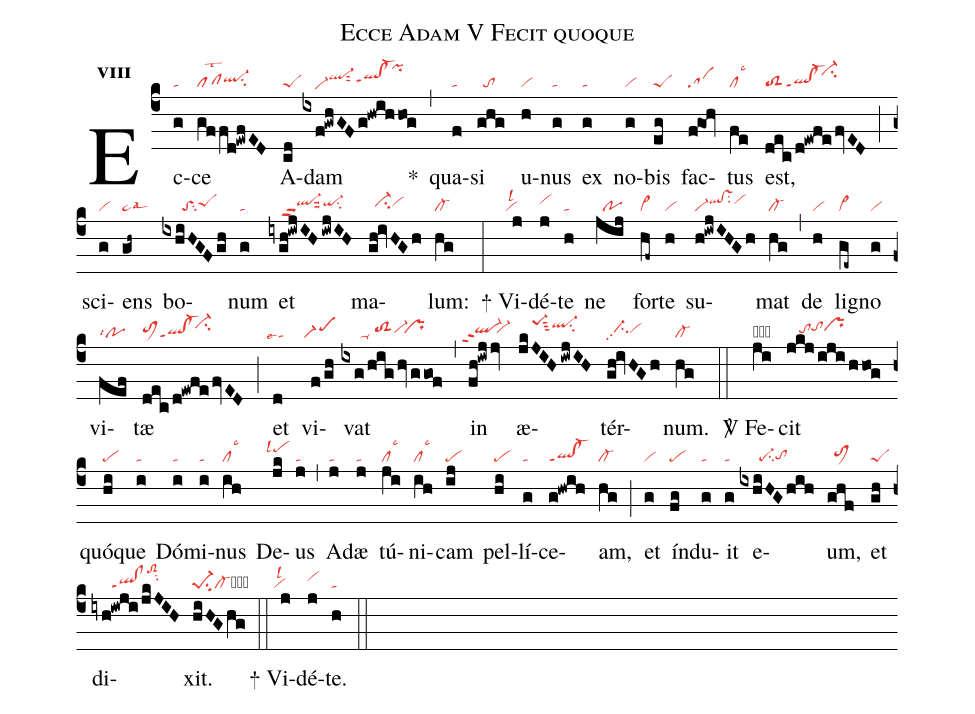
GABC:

name:Ecce Adam V Fecit quoque;
office-part:re;
mode:8;
nabc-lines:1;
%%
initial-style: 1;
name: Ecce Adam quasi unus;
mode: 8;
office-part: Responsorium;
annotation: Resp.;
annotation: viii;
nabc-lines:1;
%%
(c4) Ec(g|ta)ce(gffd!ewfED|pflst2ql-hhsu2) A(cd|peS)dam(ixf!gwhGFg!hwihhog|////vi-heql-hisut2qlhh!cl-hhppt1``pihm) <sp>*</sp>(,) qua(f|ta)si(ghg|//to) u(h|vi)nus(g|ta) ex(g|ta) no(g|vi)bis(eg|peS) fac(f!goh|sa)tus(fe|cllsc3) est,(dec/d!ewfe/fvED|toS2ql!cl-ppt1``ci-hk) (;) sci(g|vi)ens(gh~|ta>lsal3) bo(ixhiHGFgh|//////toSsu2peShh)num(g|ta) et(iygh!iwjIH/iwjIH|////ql-hhppu2suu2qi-hhsu2) ma(gh!ivHGh|//ci-hhvihh)lum:(hg|cl-) (:)
<sp>+</sp> Vi(j|``vilsl2)dé(j|vihi)te(h|ta) ne(jij|//po) for(hf~|vi>)te(h|vi) su(h!iwjIHGh|vi-qlhi!vshisu2vihi)mat(hg|cl-) (,) de(h|vi) lig(ge~|vi>)no(g|vi) vi(fef|polsi4)tæ(dec/d!ewfe/fvED|toM1hhql!cl-ppt1``ci-hj) (;) et(d|``talse4) vi(f/gh|``scM1)vat(ixg/hig/hv/ggof|//////ta-/toS2hhvi-hh`prhh) (,) in(fh!iwjjv|``ql-hhppt2``vi-hh) æ(jkJIH/iwjIH|////pe-1hksut3ql-hjsu2)tér(gh!ivHGh|//ci-hhpp2vihh)num.(hg|cl-) (::)

<sp>V/</sp> Fe(ji|obcllsc3)cit(jkjijihhog|////tohhtohiprhi) quó(hi|pe)que(i|ta) Dó(i|ta)mi(i|ta)nus(ih|cllsc3) De(jk|``pehjlsl4)us(j|ta) (,) A(j|ta)dæ(j|ta) tú(ji|cllsc3)ni(ih|cllsc3)cam(ij|pe) pel(hi|pe)lí(g|ta)ce(g!hwih|ql!cl-ppt1)am,(hg|cl-) (;) et(g|vi) ín(fg|pe)du(g|ta)it(g|ta) e(ixhiHGhih|//////pe-su2tohg)um,(ghf|//toM1hh) et(gh|peS) di(iyh!iwji/jkJIH|//////ql!clppt1toS2hlsu2)xit.(hiHGhg|pe-1su2cl-cb) (::)
<sp>+</sp> Vi(j|``vilsl2)dé(j|vihi)te.(h|ta) (::)
